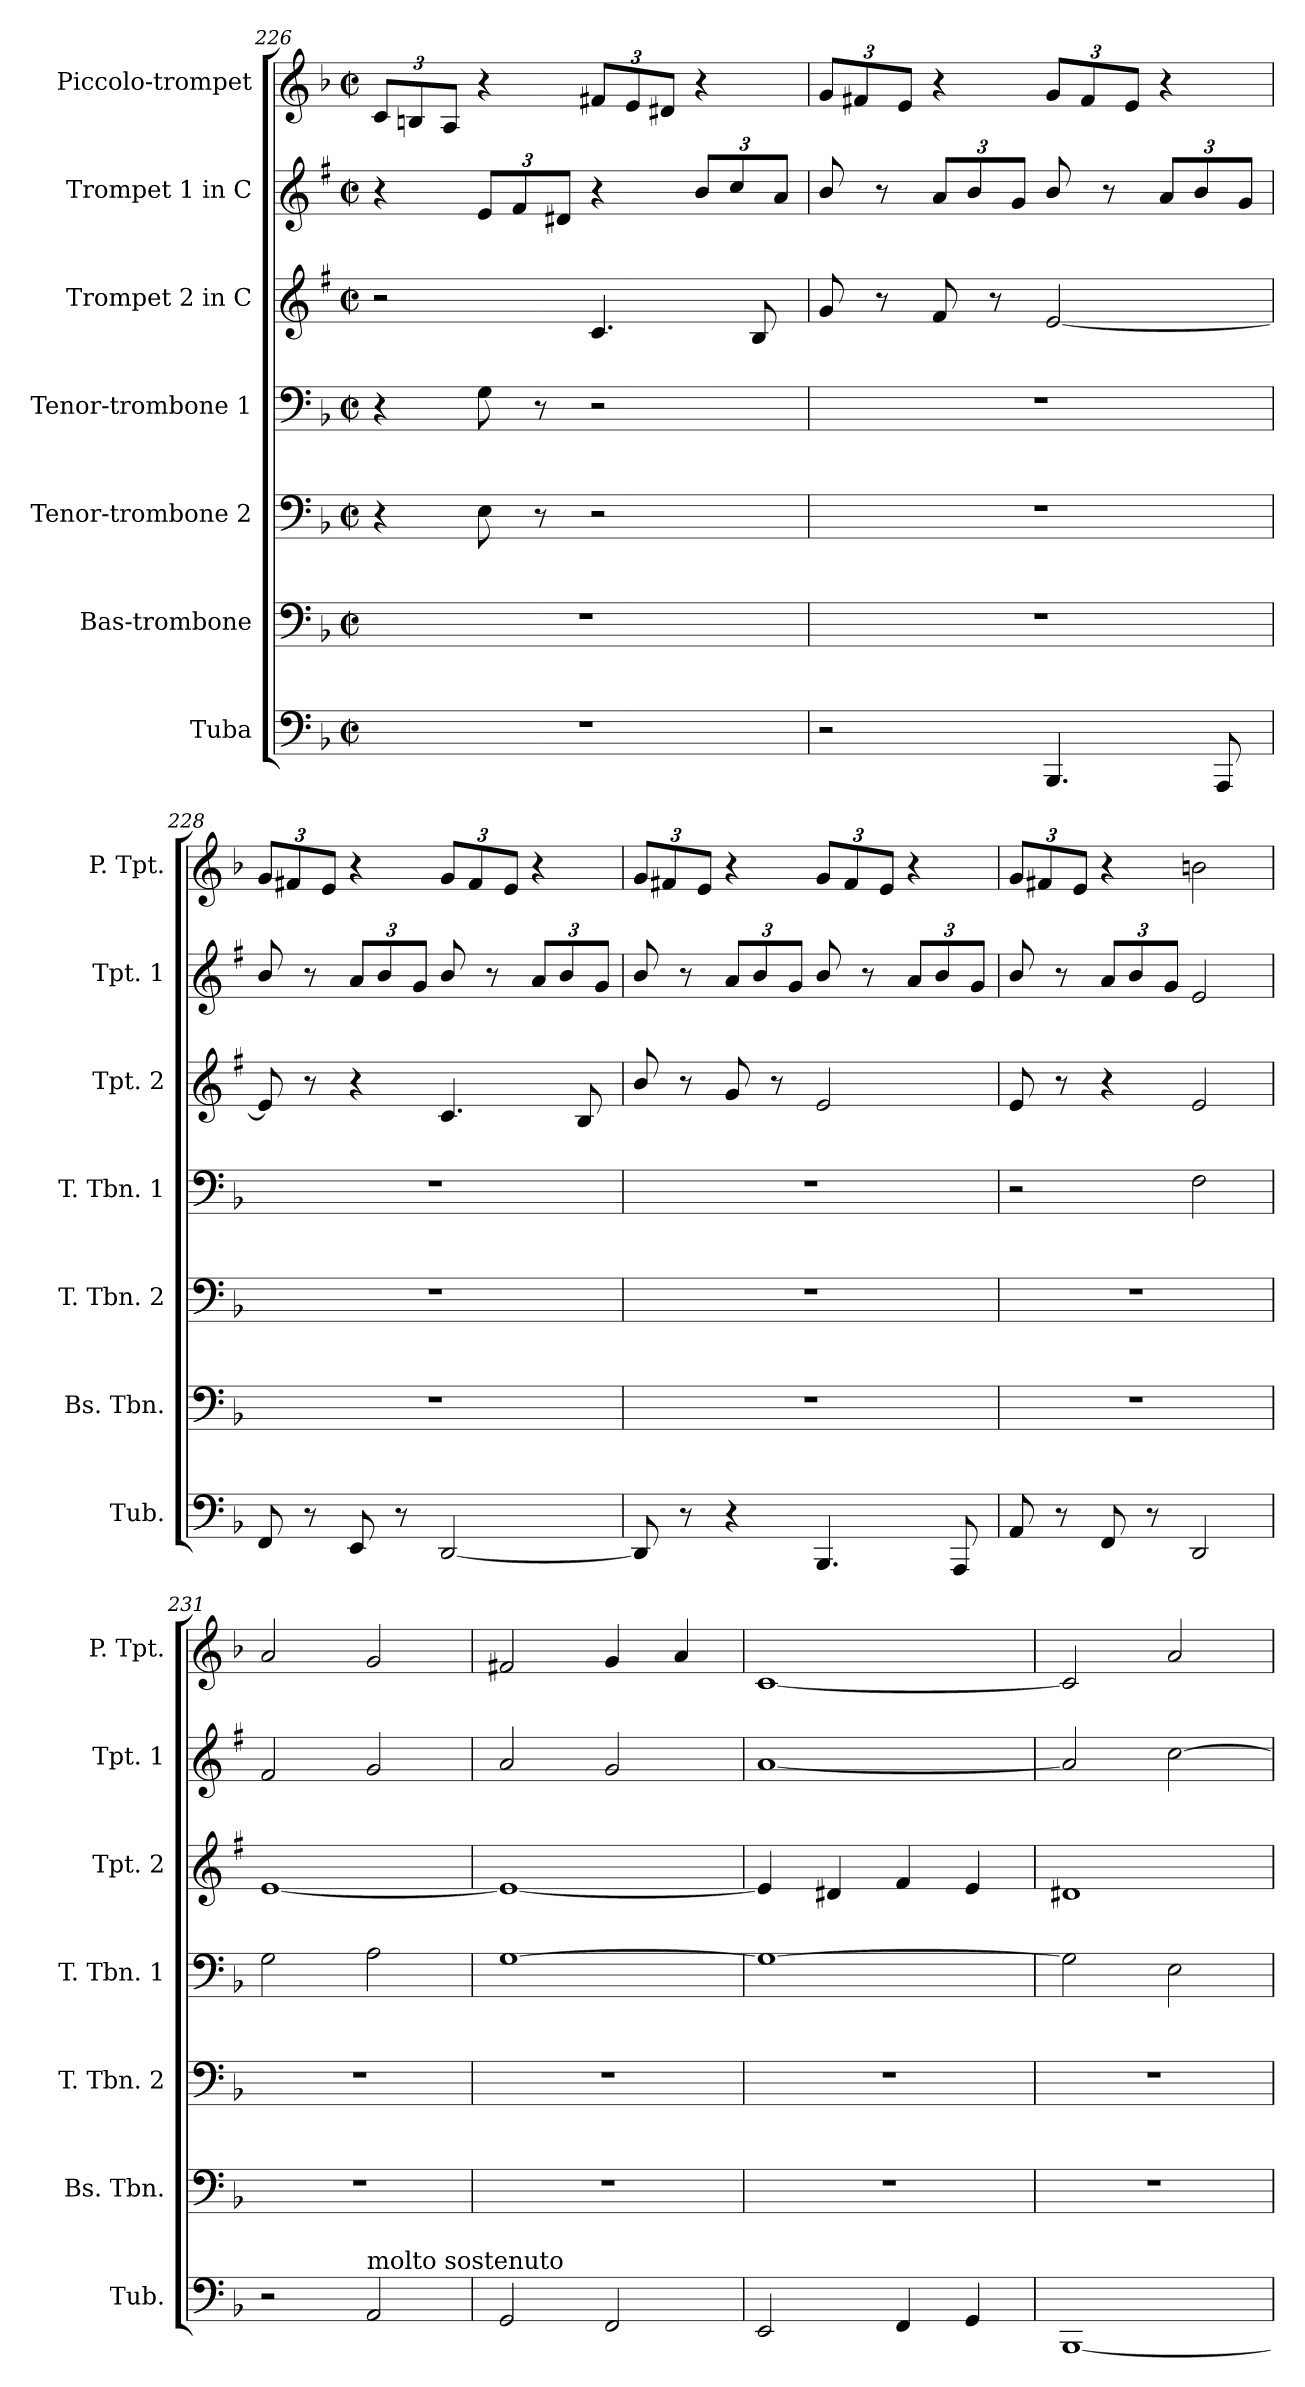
**kern	**kern	**kern	**kern	**kern	**kern	**kern
*part7	*part6	*part5	*part4	*part3	*part2	*part1
*staff7	*staff6	*staff5	*staff4	*staff3	*staff2	*staff1
*I"Tuba	*I"Bas-trombone	*I"Tenor-trombone 2	*I"Tenor-trombone 1	*I"Trompet 2 in C	*I"Trompet 1 in C	*I"Piccolo-trompet
*I'Tub.	*I'Bs. Tbn.	*I'T. Tbn. 2	*I'T. Tbn. 1	*I'Tpt. 2	*I'Tpt. 1	*I'P. Tpt.
!!LO:PB:g=z
*clefF4	*clefF4	*clefF4	*clefF4	*clefG2	*clefG2	*clefG2
*	*	*	*	*ITrd1c2	*ITrd1c2	*ITrd1c2
*k[b-]	*k[b-]	*k[b-]	*k[b-]	*k[b-]	*k[b-]	*k[b-e-a-]
*M2/2	*M2/2	*M2/2	*M2/2	*M2/2	*M2/2	*M2/2
*met(c|)	*met(c|)	*met(c|)	*met(c|)	*met(c|)	*met(c|)	*met(c|)
*	*	*	*	*	*	*Xbrackettup
=226	=226	=226	=226	=226	=226	=226
1r	1r	4r	4r	2r	4r	12B-/L
.	.	.	.	.	.	12An/
.	.	.	.	.	.	12G/J
*	*	*	*	*	*Xbrackettup	*
.	.	8E\	8G\	.	12d/L	4r
.	.	.	.	.	12e/	.
.	.	8r	8r	.	.	.
.	.	.	.	.	12c#X/J	.
.	.	2r	2r	4.B-/	4r	12en/L
.	.	.	.	.	.	12d/
.	.	.	.	.	.	12c#X/J
.	.	.	.	.	12a/L	4r
.	.	.	.	.	12b-/	.
.	.	.	.	8A/	.	.
.	.	.	.	.	12g/J	.
=227	=227	=227	=227	=227	=227	=227
2r	1r	1r	1r	8f/	8a/	12f/L
.	.	.	.	.	.	12en/
.	.	.	.	8r	8r	.
.	.	.	.	.	.	12d/J
.	.	.	.	8e/	12g/L	4r
.	.	.	.	.	12a/	.
.	.	.	.	8r	.	.
.	.	.	.	.	12f/J	.
4.BBB-/	.	.	.	[2d/	8a/	12f/L
.	.	.	.	.	.	12e/
.	.	.	.	.	8r	.
.	.	.	.	.	.	12d/J
.	.	.	.	.	12g/L	4r
.	.	.	.	.	12a/	.
8AAA/	.	.	.	.	.	.
.	.	.	.	.	12f/J	.
=228	=228	=228	=228	=228	=228	=228
8FF/	1r	1r	1r	8d/]	8a/	12f/L
.	.	.	.	.	.	12en/
8r	.	.	.	8r	8r	.
.	.	.	.	.	.	12d/J
8EE/	.	.	.	4r	12g/L	4r
.	.	.	.	.	12a/	.
8r	.	.	.	.	.	.
.	.	.	.	.	12f/J	.
[2DD/	.	.	.	4.B-/	8a/	12f/L
.	.	.	.	.	.	12e/
.	.	.	.	.	8r	.
.	.	.	.	.	.	12d/J
.	.	.	.	.	12g/L	4r
.	.	.	.	.	12a/	.
.	.	.	.	8A/	.	.
.	.	.	.	.	12f/J	.
=229	=229	=229	=229	=229	=229	=229
8DD/]	1r	1r	1r	8a/	8a/	12f/L
.	.	.	.	.	.	12en/
8r	.	.	.	8r	8r	.
.	.	.	.	.	.	12d/J
4r	.	.	.	8f/	12g/L	4r
.	.	.	.	.	12a/	.
.	.	.	.	8r	.	.
.	.	.	.	.	12f/J	.
4.BBB-/	.	.	.	2d/	8a/	12f/L
.	.	.	.	.	.	12e/
.	.	.	.	.	8r	.
.	.	.	.	.	.	12d/J
.	.	.	.	.	12g/L	4r
.	.	.	.	.	12a/	.
8AAA/	.	.	.	.	.	.
.	.	.	.	.	12f/J	.
!!LO:PB:g=z
=230	=230	=230	=230	=230	=230	=230
8AA/	1r	1r	2r	8d/	8a/	12f/L
.	.	.	.	.	.	12en/
8r	.	.	.	8r	8r	.
.	.	.	.	.	.	12d/J
8FF/	.	.	.	4r	12g/L	4r
.	.	.	.	.	12a/	.
8r	.	.	.	.	.	.
.	.	.	.	.	12f/J	.
2DD/	.	.	2F\	2d/	2d/	2an\
=231	=231	=231	=231	=231	=231	=231
2r	1r	1r	2G\	[1d	2e/	2g/
!LO:TX:a:t=molto sostenuto	!	!	!	!	!	!
2AA/	.	.	2A\	.	2f/	2f/
=232	=232	=232	=232	=232	=232	=232
2GG/	1r	1r	[1G	1d_	2g/	2en/
2FF/	.	.	.	.	2f/	4f/
.	.	.	.	.	.	4g/
=233	=233	=233	=233	=233	=233	=233
2EE/	1r	1r	1G_	4d/]	[1g	[1B-
.	.	.	.	4c#X/	.	.
4FF/	.	.	.	4e/	.	.
4GG/	.	.	.	4d/	.	.
=234	=234	=234	=234	=234	=234	=234
[1BBB-	1r	1r	2G\]	1c#X	2g/]	2B-/]
.	.	.	2E\	.	[2b-\	2g/
=	=	=	=	=	=	=
*-	*-	*-	*-	*-	*-	*-
